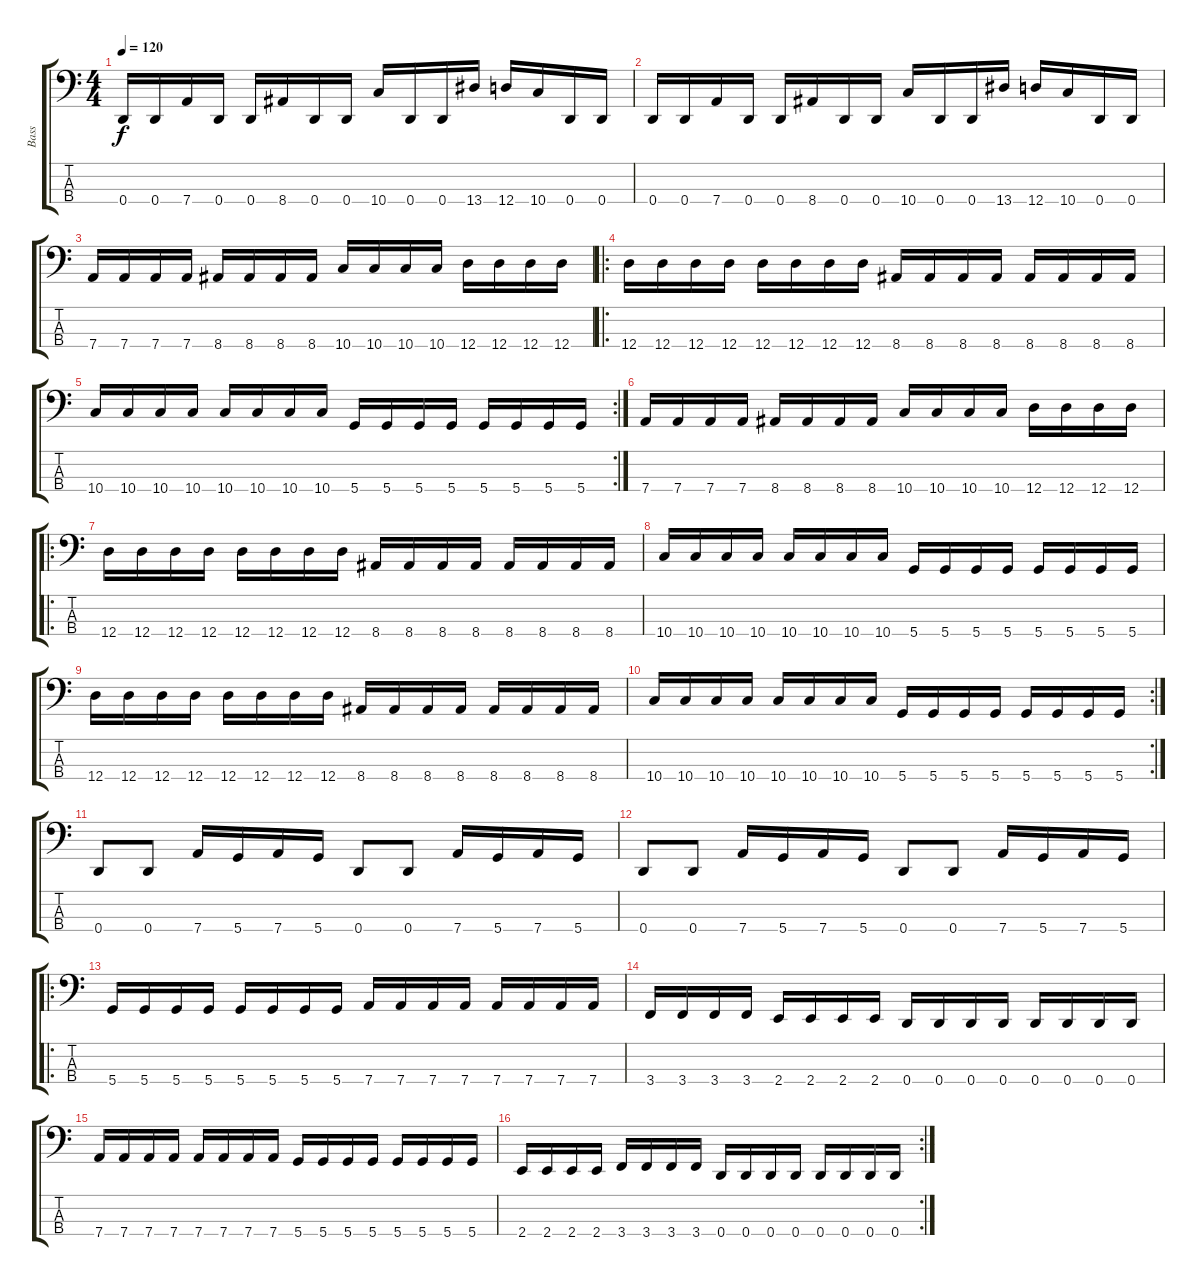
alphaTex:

\track ("Bass" "Bass") {instrument fretlessbass}
\staff {score tabs}
\tuning (G2 D2 A1 D1) {hide}
\ts (4 4)
\tempo 120
\clef f4
\ks c
0.4.16{dy f} 0.4.16 7.4.16 0.4.16 0.4.16 8.4.16 0.4.16 0.4.16 10.4.16 0.4.16 0.4.16 13.4.16 12.4.16 10.4.16 0.4.16 0.4.16 |
0.4.16 0.4.16 7.4.16 0.4.16 0.4.16 8.4.16 0.4.16 0.4.16 10.4.16 0.4.16 0.4.16 13.4.16 12.4.16 10.4.16 0.4.16 0.4.16 |
7.4.16 7.4.16 7.4.16 7.4.16 8.4.16 8.4.16 8.4.16 8.4.16 10.4.16 10.4.16 10.4.16 10.4.16 12.4.16 12.4.16 12.4.16 12.4.16 |
\ro
12.4.16 12.4.16 12.4.16 12.4.16 12.4.16 12.4.16 12.4.16 12.4.16 8.4.16 8.4.16 8.4.16 8.4.16 8.4.16 8.4.16 8.4.16 8.4.16 |
\rc 2
10.4.16 10.4.16 10.4.16 10.4.16 10.4.16 10.4.16 10.4.16 10.4.16 5.4.16 5.4.16 5.4.16 5.4.16 5.4.16 5.4.16 5.4.16 5.4.16 |
7.4.16 7.4.16 7.4.16 7.4.16 8.4.16 8.4.16 8.4.16 8.4.16 10.4.16 10.4.16 10.4.16 10.4.16 12.4.16 12.4.16 12.4.16 12.4.16 |
\ro
12.4.16 12.4.16 12.4.16 12.4.16 12.4.16 12.4.16 12.4.16 12.4.16 8.4.16 8.4.16 8.4.16 8.4.16 8.4.16 8.4.16 8.4.16 8.4.16 |
10.4.16 10.4.16 10.4.16 10.4.16 10.4.16 10.4.16 10.4.16 10.4.16 5.4.16 5.4.16 5.4.16 5.4.16 5.4.16 5.4.16 5.4.16 5.4.16 |
12.4.16 12.4.16 12.4.16 12.4.16 12.4.16 12.4.16 12.4.16 12.4.16 8.4.16 8.4.16 8.4.16 8.4.16 8.4.16 8.4.16 8.4.16 8.4.16 |
\rc 2
10.4.16 10.4.16 10.4.16 10.4.16 10.4.16 10.4.16 10.4.16 10.4.16 5.4.16 5.4.16 5.4.16 5.4.16 5.4.16 5.4.16 5.4.16 5.4.16 |
0.4.8 0.4.8 7.4.16 5.4.16 7.4.16 5.4.16 0.4.8 0.4.8 7.4.16 5.4.16 7.4.16 5.4.16 |
0.4.8 0.4.8 7.4.16 5.4.16 7.4.16 5.4.16 0.4.8 0.4.8 7.4.16 5.4.16 7.4.16 5.4.16 |
\ro
5.4.16 5.4.16 5.4.16 5.4.16 5.4.16 5.4.16 5.4.16 5.4.16 7.4.16 7.4.16 7.4.16 7.4.16 7.4.16 7.4.16 7.4.16 7.4.16 |
3.4.16 3.4.16 3.4.16 3.4.16 2.4.16 2.4.16 2.4.16 2.4.16 0.4.16 0.4.16 0.4.16 0.4.16 0.4.16 0.4.16 0.4.16 0.4.16 |
7.4.16 7.4.16 7.4.16 7.4.16 7.4.16 7.4.16 7.4.16 7.4.16 5.4.16 5.4.16 5.4.16 5.4.16 5.4.16 5.4.16 5.4.16 5.4.16 |
\rc 2
2.4.16 2.4.16 2.4.16 2.4.16 3.4.16 3.4.16 3.4.16 3.4.16 0.4.16 0.4.16 0.4.16 0.4.16 0.4.16 0.4.16 0.4.16 0.4.16
